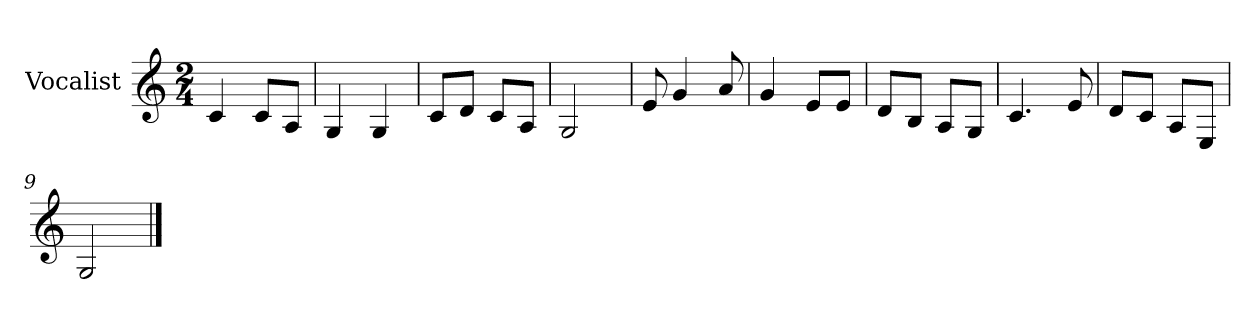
**kern
*part1
*staff1
*I"Vocalist
*k[]
*C:
*M2/4
=
4c
8cL
8AJ
=1
4G
4G
=2
8cL
8dJ
8cL
8AJ
=3
2G
=4
8e
4g
8a
=5
4g
8eL
8eJ
=6
8dL
8BJ
8AL
8GJ
=7
4.c
8e
=8
8dL
8cJ
8AL
8EJ
=9
2G
==
*-
